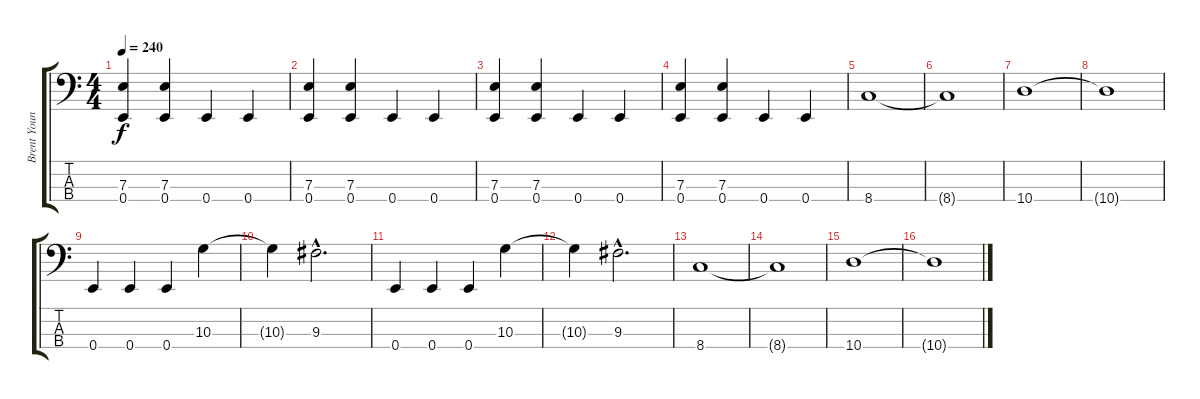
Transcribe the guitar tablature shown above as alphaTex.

\track ("Brent Young (Bass)" "Brent Youn") {instrument electricbasspick}
\staff {score tabs}
\tuning (G2 D2 A1 E1) {hide}
\ts (4 4)
\tempo 240
\clef f4
\ks c
(7.3 0.4).4{dy f} (7.3 0.4).4 0.4.4 0.4.4 |
(7.3 0.4).4 (7.3 0.4).4 0.4.4 0.4.4 |
(7.3 0.4).4 (7.3 0.4).4 0.4.4 0.4.4 |
(7.3 0.4).4 (7.3 0.4).4 0.4.4 0.4.4 |
8.4.1 |
8.4{t}.1 |
10.4.1 |
10.4{t}.1 |
0.4.4 0.4.4 0.4.4 10.3.4 |
10.3{t}.4 9.3{hac}.2{d} |
0.4.4 0.4.4 0.4.4 10.3.4 |
10.3{t}.4 9.3{hac}.2{d} |
8.4.1 |
8.4{t}.1 |
10.4.1 |
10.4{t}.1
